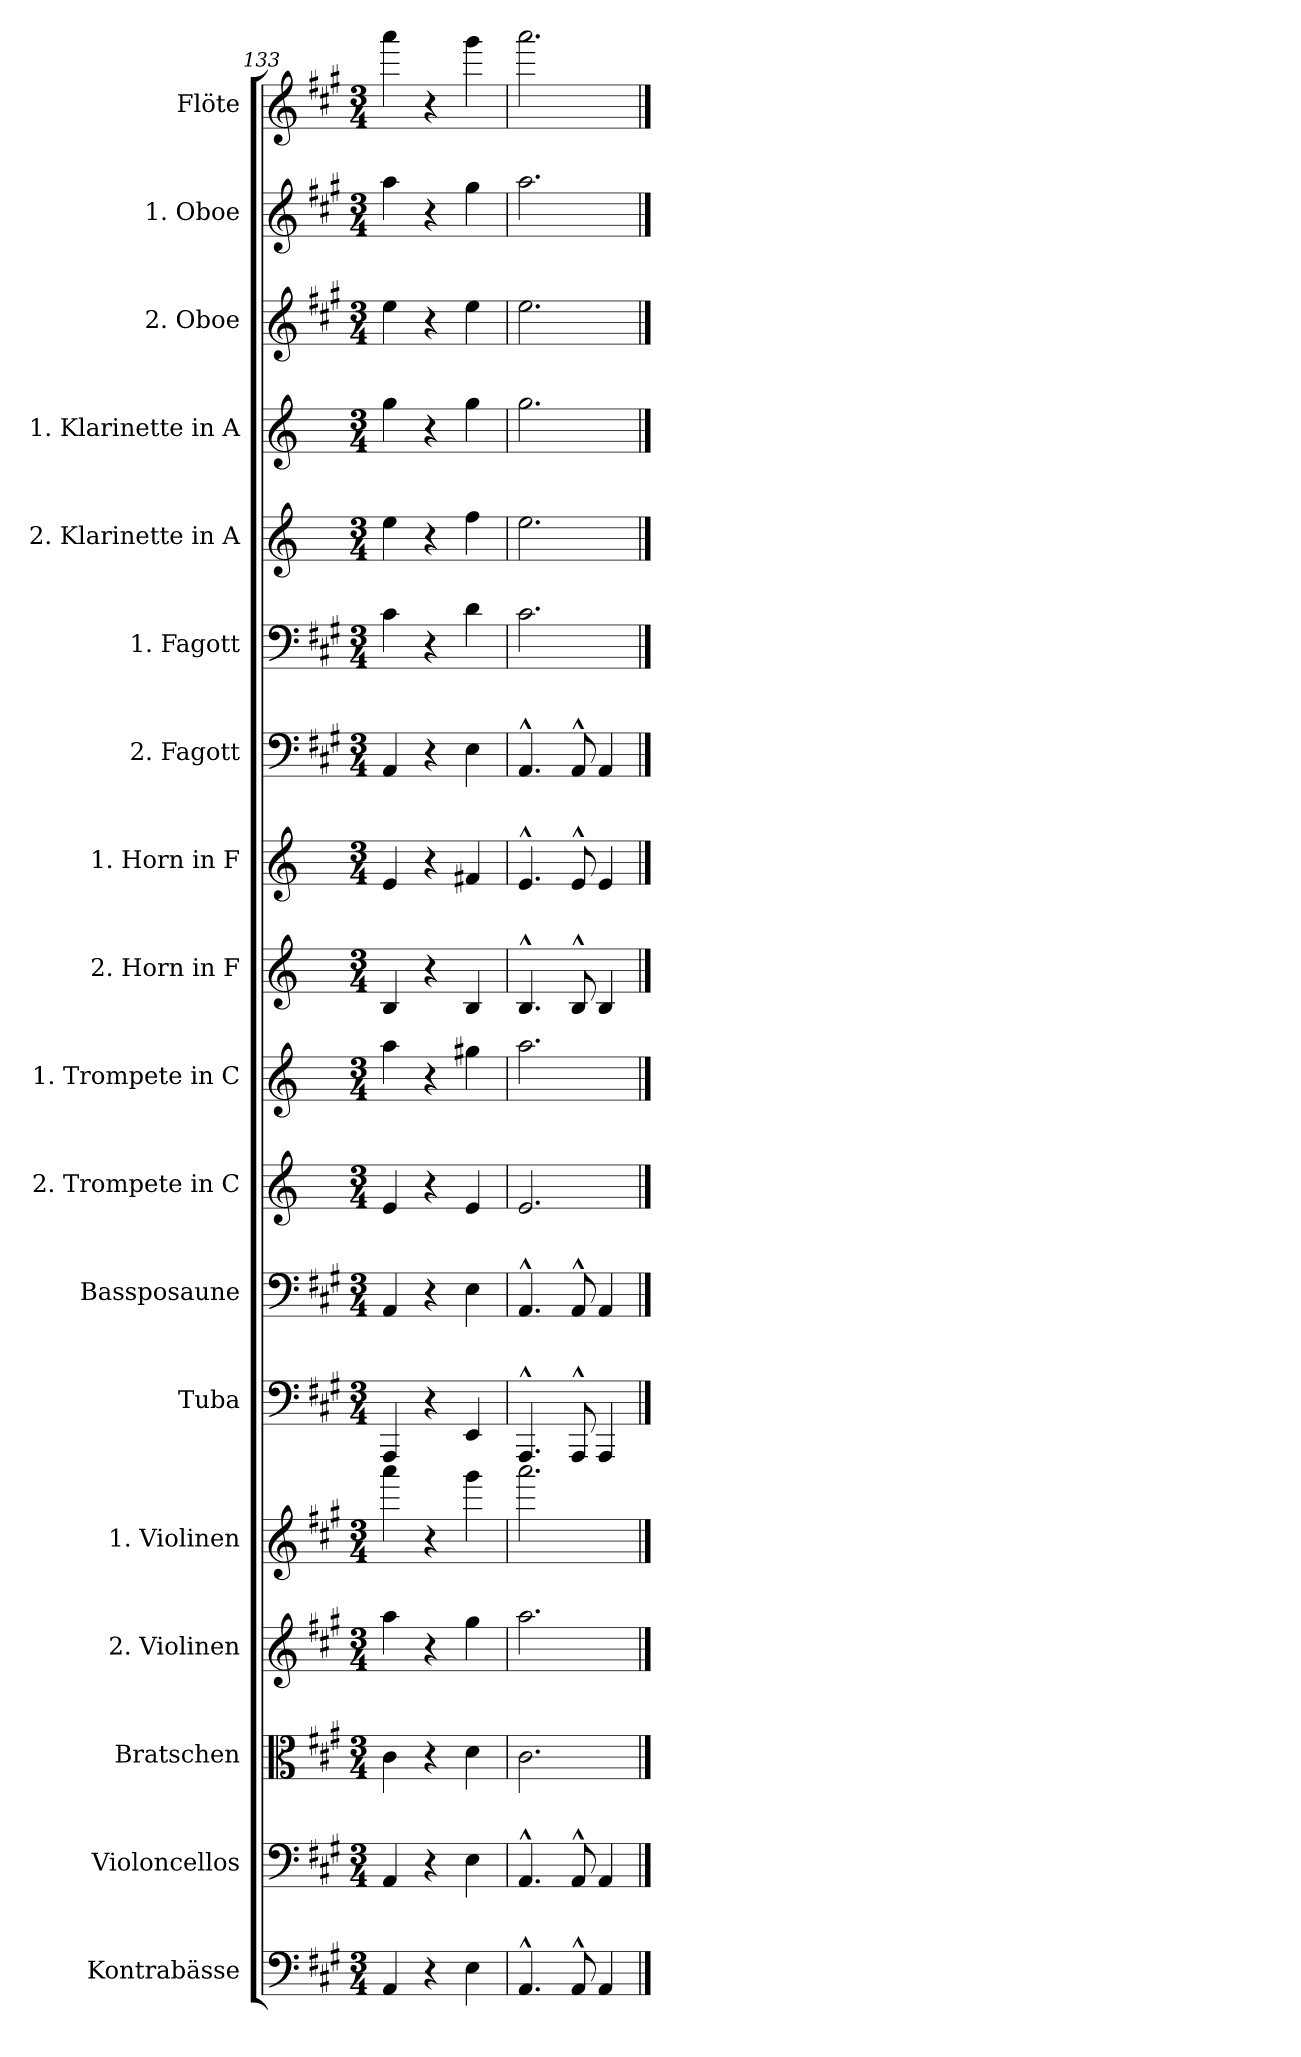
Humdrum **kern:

**kern	**kern	**kern	**kern	**kern	**kern	**kern	**kern	**kern	**kern	**kern	**kern	**kern	**kern	**kern	**kern	**kern	**kern
*part18	*part17	*part16	*part15	*part14	*part13	*part12	*part11	*part10	*part9	*part8	*part7	*part6	*part5	*part4	*part3	*part2	*part1
*staff18	*staff17	*staff16	*staff15	*staff14	*staff13	*staff12	*staff11	*staff10	*staff9	*staff8	*staff7	*staff6	*staff5	*staff4	*staff3	*staff2	*staff1
*I"Kontrabässe	*I"Violoncellos	*I"Bratschen	*I"2. Violinen	*I"1. Violinen	*I"Tuba	*I"Bassposaune	*I"2. Trompete in C	*I"1. Trompete in C	*I"2. Horn in F	*I"1. Horn in F	*I"2. Fagott	*I"1. Fagott	*I"2. Klarinette in A	*I"1. Klarinette in A	*I"2. Oboe	*I"1. Oboe	*I"Flöte
*I'Kbs.	*I'Vcs.	*I'Bran.	*I'2. Vln.	*I'1. Vln.	*I'Tba.	*I'B.psn.	*	*	*	*	*I'2. Fgt.	*I'1. Fgt.	*	*	*I'2. Ob.	*I'1. Ob.	*I'Fl.
*clefF4	*clefF4	*clefC3	*clefG2	*clefG2	*clefF4	*clefF4	*clefG2	*clefG2	*clefG2	*clefG2	*clefF4	*clefF4	*clefG2	*clefG2	*clefG2	*clefG2	*clefG2
*ITrd7c12	*	*	*	*	*	*	*	*	*ITrd4c7	*ITrd4c7	*	*	*ITrd2c3	*ITrd2c3	*	*	*
*k[f#c#g#]	*k[f#c#g#]	*k[f#c#g#]	*k[f#c#g#]	*k[f#c#g#]	*k[f#c#g#]	*k[f#c#g#]	*k[]	*k[]	*k[b-]	*k[b-]	*k[f#c#g#]	*k[f#c#g#]	*k[f#c#g#]	*k[f#c#g#]	*k[f#c#g#]	*k[f#c#g#]	*k[f#c#g#]
*M3/4	*M3/4	*M3/4	*M3/4	*M3/4	*M3/4	*M3/4	*M3/4	*M3/4	*M3/4	*M3/4	*M3/4	*M3/4	*M3/4	*M3/4	*M3/4	*M3/4	*M3/4
=133	=133	=133	=133	=133	=133	=133	=133	=133	=133	=133	=133	=133	=133	=133	=133	=133	=133
4AAA/	4AA/	4c#\	4aa\	4aaa\	4AAA/	4AA/	4e/	4aa\	4E/	4A/	4AA/	4c#\	4cc#\	4ee\	4ee\	4aa\	4aaa\
4r	4r	4r	4r	4r	4r	4r	4r	4r	4r	4r	4r	4r	4r	4r	4r	4r	4r
4EE\	4E\	4d\	4gg#\	4ggg#\	4EE/	4E\	4e/	4gg#X\	4E/	4Bn/	4E\	4d\	4dd\	4ee\	4ee\	4gg#\	4ggg#\
=134	=134	=134	=134	=134	=134	=134	=134	=134	=134	=134	=134	=134	=134	=134	=134	=134	=134
4.AAA^^/	4.AA^^/	2.c#\	2.aa\	2.aaa\	4.AAA^^/	4.AA^^/	2.e/	2.aa\	4.E^^/	4.A^^/	4.AA^^/	2.c#\	2.cc#\	2.ee\	2.ee\	2.aa\	2.aaa\
8AAA^^/	8AA^^/	.	.	.	8AAA^^/	8AA^^/	.	.	8E^^/	8A^^/	8AA^^/	.	.	.	.	.	.
4AAA/	4AA/	.	.	.	4AAA/	4AA/	.	.	4E/	4A/	4AA/	.	.	.	.	.	.
==	==	==	==	==	==	==	==	==	==	==	==	==	==	==	==	==	==
*-	*-	*-	*-	*-	*-	*-	*-	*-	*-	*-	*-	*-	*-	*-	*-	*-	*-
